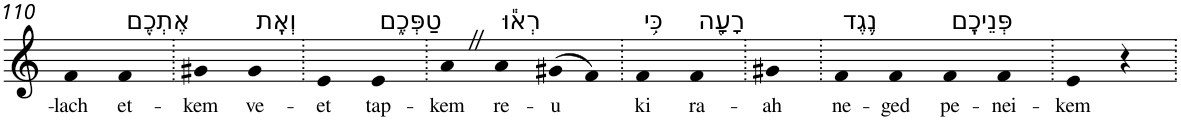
**kern	**text
*part1	*part1
*staff1	*staff1
*I"Piano	*
*I'Pno	*
!!LO:PB:g=z
*clefG2	*
*k[]	*
=110	=110
!	!LO:LY:b
4f	-lach
!LO:TX:a:t=אֶתְכֶ֖ם	!
!	!LO:LY:b
4f	et-
=111.	=111.
!	!LO:LY:b
4g#X	-kem
!LO:TX:a:t=וְאֶֽת	!
!	!LO:LY:b
4g#	ve-
=112.	=112.
!	!LO:LY:b
4e	-et
!LO:TX:a:t=טַפְּכֶ֑ם	!
!	!LO:LY:b
4e	tap-
=113.	=113.
!	!LO:LY:b
4aZ	-kem
!LO:TX:a:t=רְא֕וּ	!
!	!LO:LY:b
4a	re-
!	!LO:LY:b
(>8g#X	-u
8f)	.
=114.	=114.
!LO:TX:a:t=כִּ֥י	!
!	!LO:LY:b
4f	ki
!LO:TX:a:t=רָעָ֖ה	!
!	!LO:LY:b
4f	ra-
=115.	=115.
!	!LO:LY:b
4g#X	-ah
=116.	=116.
!LO:TX:a:t=נֶ֥גֶד	!
!	!LO:LY:b
4f	ne-
!	!LO:LY:b
4f	-ged
!LO:TX:a:t=פְּנֵיכֶֽם	!
!	!LO:LY:b
4f	pe-
!	!LO:LY:b
4f	-nei-
=117.	=117.
!	!LO:LY:b
4e	-kem
4r	.
=.	=.
*-	*-
